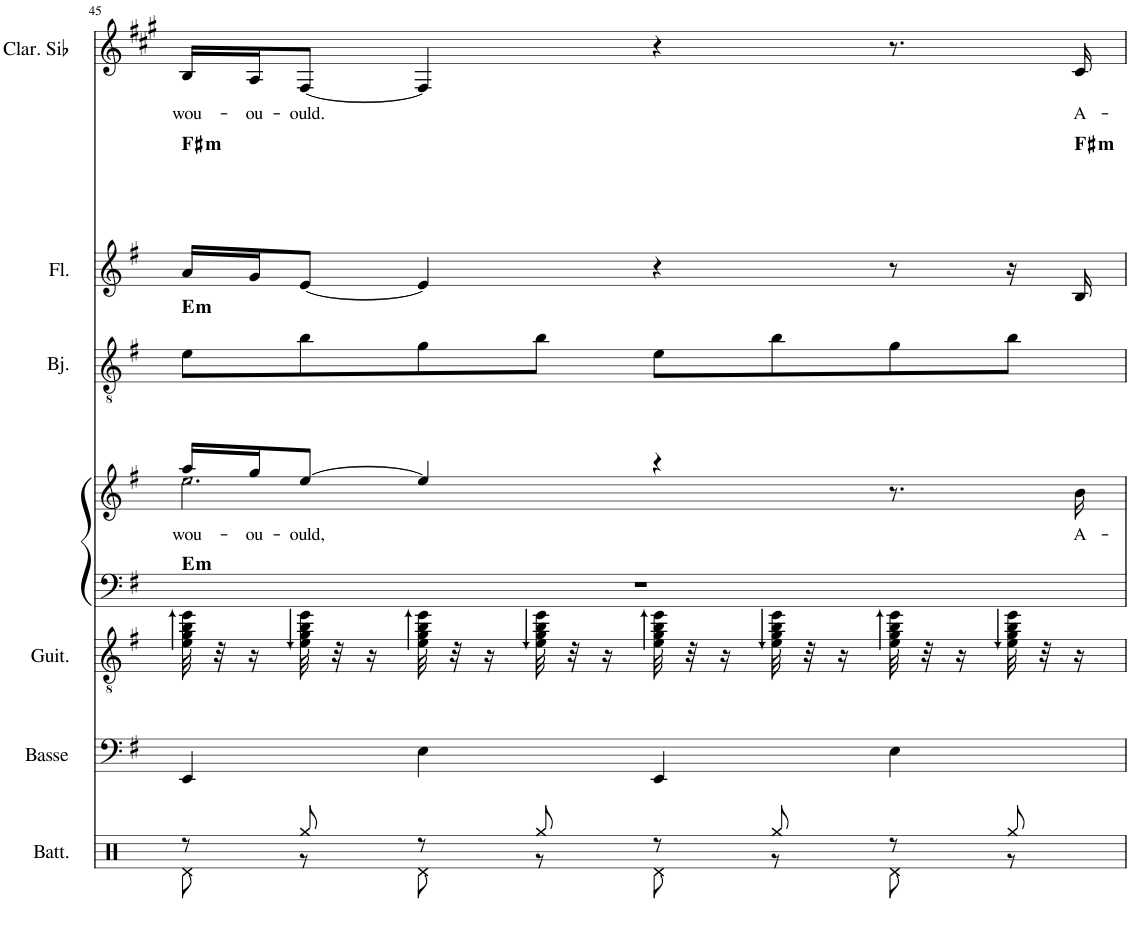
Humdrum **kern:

**kern	**kern	**kern	**kern	**kern	**text	**harte	**kern	**kern	**harte	**kern	**text	**harte
*part7	*part6	*part5	*part4	*part4	*part4	*part4	*part3	*part2	*part2	*part1	*part1	*part1
*staff8	*staff7	*staff6	*staff5	*staff4	*staff4	*	*staff3	*staff2	*	*staff1	*staff1	*
*I"Batterie	*I"Basse acoustique	*I"Guitare classique	*I"Piano-chant	*	*	*	*I"Banjo	*I"Flûte	*	*I"Clarinette en Sib	*	*
*I'Batt.	*I'Basse	*I'Guit.	*I'Pno	*	*	*	*I'Bj.	*I'Fl.	*	*I'Clar. Sib	*	*
!!LO:PB:g=z
*clefX	*clefF4	*clefGv2	*clefF4	*clefG2	*	*	*clefGv2	*clefG2	*	*clefG2	*	*
*	*Trd7c12	*	*	*	*	*	*	*	*	*Trd1c2	*	*
*k[f#]	*k[f#]	*k[f#]	*k[f#]	*k[f#]	*	*	*k[f#]	*k[f#]	*	*k[f#c#g#]	*	*
*M4/4	*M4/4	*M4/4	*M4/4	*M4/4	*	*	*M4/4	*M4/4	*	*M4/4	*	*
=45	=45	=45	=45	=45	=45	=45	=45	=45	=45	=45	=45	=45
*^	*	*	*	*^	*	*	*	*	*	*	*	*
!	!	!	!	!	!	!LO:N:head=diamond	!LO:LY:b	!LO:H:kt=m	!	!	!LO:H:kt=m	!	!LO:LY:b	!LO:H:kt=m
8r	8Rd\	4EE/	32e\ 32g\ 32b\ 32ee\	1r	16aa/LL	2.ee\	wou-	E:min	8e\L	16a/LL	E:min	16B/LL	wou-	F#:min
.	.	.	32r	.	.	.	.	.	.	.	.	.	.	.
!	!	!	!	!	!	!	!LO:LY:b	!	!	!	!	!	!LO:LY:b	!
.	.	.	16r	.	16gg/J	.	-ou-	.	.	16g/J	.	16A/J	-ou-	.
!	!	!	!	!	!	!	!LO:LY:b	!	!	!	!	!	!LO:LY:b	!
8Rgg/	8r	.	32e\ 32g\ 32b\ 32ee\	.	[8ee/J	.	-ould,	.	8b\	[8e/J	.	[8F#/J	-ould.	.
.	.	.	32r	.	.	.	.	.	.	.	.	.	.	.
.	.	.	16r	.	.	.	.	.	.	.	.	.	.	.
8r	8Rd\	4E\	32e\ 32g\ 32b\ 32ee\	.	4ee/]	.	.	.	8g\	4e/]	.	4F#/]	.	.
.	.	.	32r	.	.	.	.	.	.	.	.	.	.	.
.	.	.	16r	.	.	.	.	.	.	.	.	.	.	.
8Rgg/	8r	.	32e\ 32g\ 32b\ 32ee\	.	.	.	.	.	8b\J	.	.	.	.	.
.	.	.	32r	.	.	.	.	.	.	.	.	.	.	.
.	.	.	16r	.	.	.	.	.	.	.	.	.	.	.
8r	8Rd\	4EE/	32e\ 32g\ 32b\ 32ee\	.	4r	.	.	.	8e\L	4r	.	4r	.	.
.	.	.	32r	.	.	.	.	.	.	.	.	.	.	.
.	.	.	16r	.	.	.	.	.	.	.	.	.	.	.
8Rgg/	8r	.	32e\ 32g\ 32b\ 32ee\	.	.	.	.	.	8b\	.	.	.	.	.
.	.	.	32r	.	.	.	.	.	.	.	.	.	.	.
.	.	.	16r	.	.	.	.	.	.	.	.	.	.	.
8r	8Rd\	4E\	32e\ 32g\ 32b\ 32ee\	.	8.r	4ryy	.	.	8g\	8r	.	8.r	.	.
.	.	.	32r	.	.	.	.	.	.	.	.	.	.	.
.	.	.	16r	.	.	.	.	.	.	.	.	.	.	.
8Rgg/	8r	.	32e\ 32g\ 32b\ 32ee\	.	.	.	.	.	8b\J	16r	.	.	.	.
.	.	.	32r	.	.	.	.	.	.	.	.	.	.	.
!	!	!	!	!	!	!	!LO:LY:b	!	!	!	!	!	!LO:LY:b	!LO:H:kt=m
.	.	.	16r	.	16b\	.	A-	.	.	16B/	.	16c#/	A-	F#:min
*v	*v	*	*	*	*v	*v	*	*	*	*	*	*	*	*
=	=	=	=	=	=	=	=	=	=	=	=	=
*-	*-	*-	*-	*-	*-	*-	*-	*-	*-	*-	*-	*-
